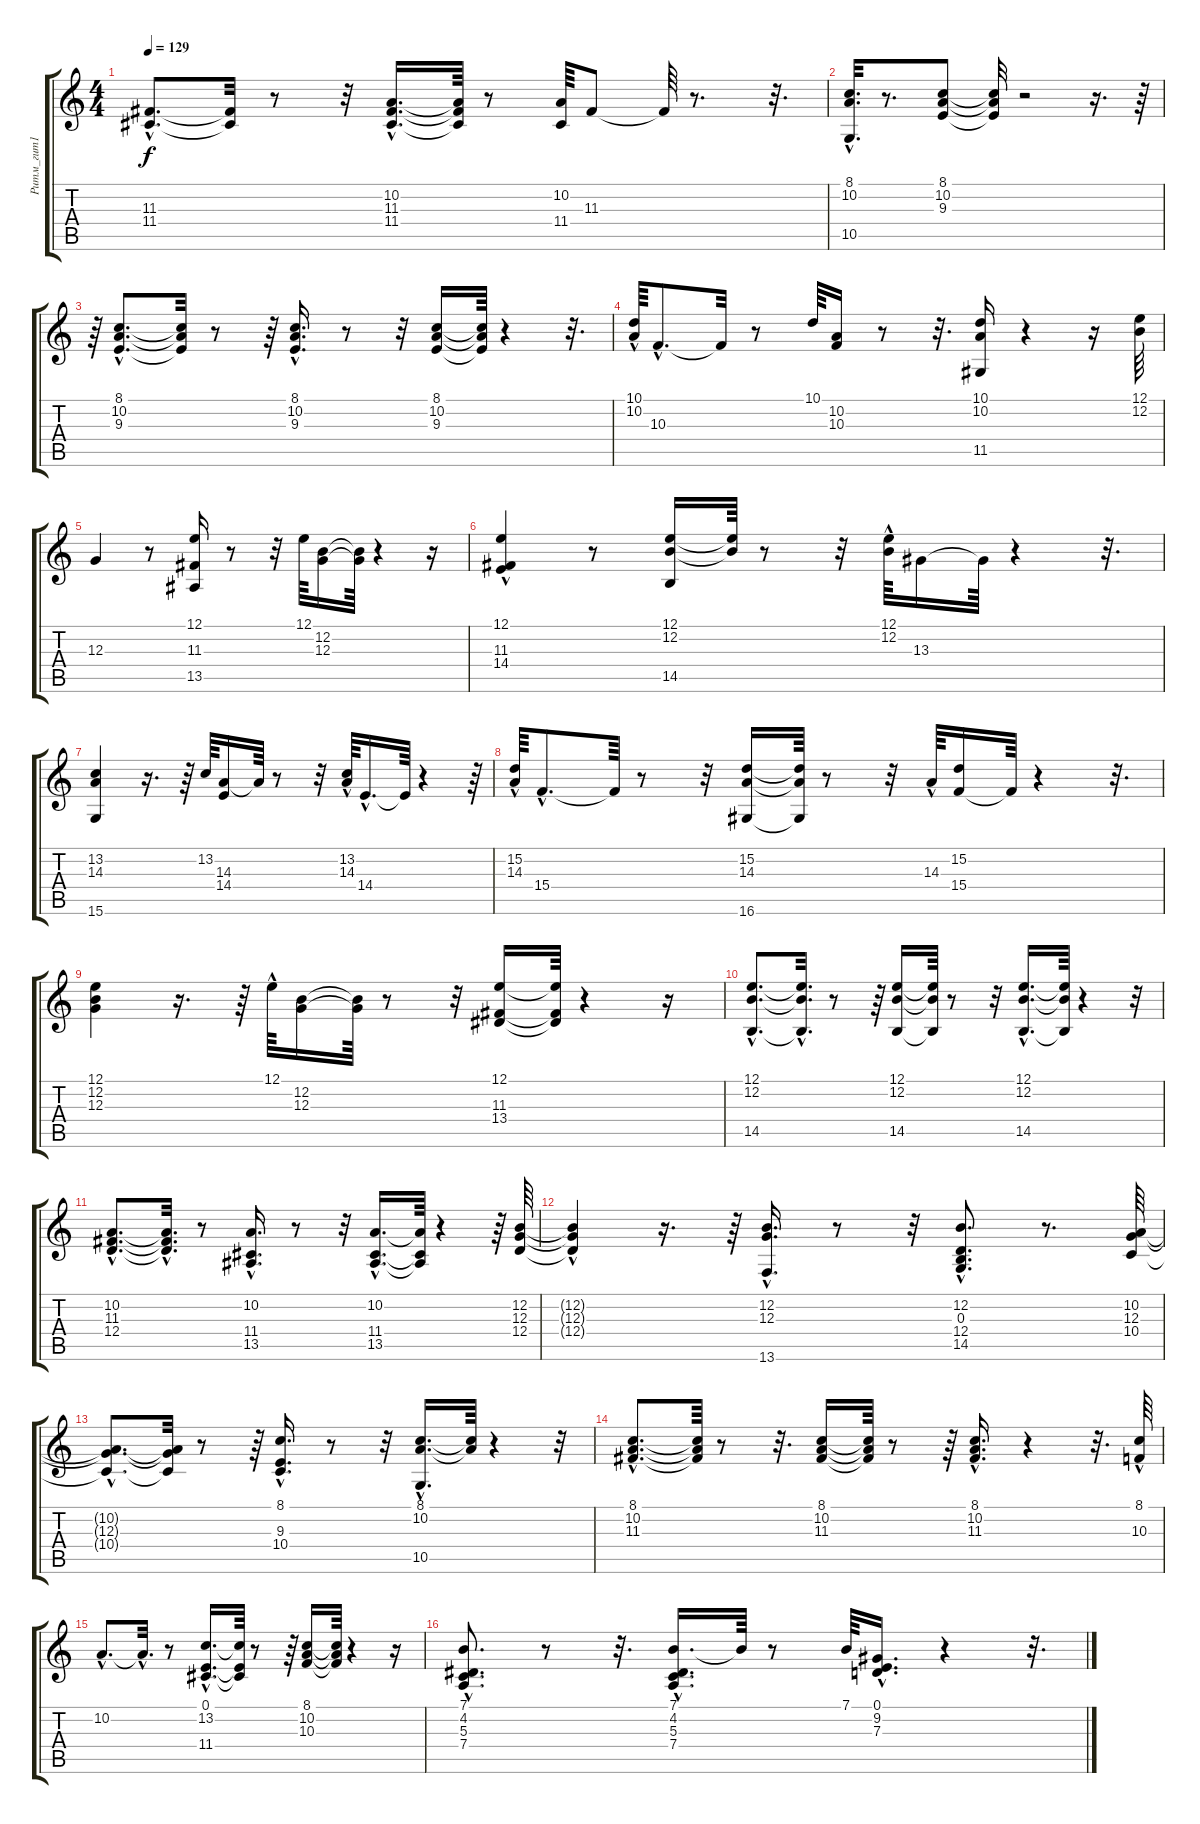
\track ("Ритм_гит1" "Ритм_гит1") {instrument lead5charang}
\staff {score tabs}
\tuning (E4 B3 G3 D3 A2 E2) {hide}
\ts (4 4)
\tempo 129
\clef g2
\ks c
(11.3{hac t} 11.4{hac t}).8{d dy f} (11.3{t} 11.4{t}).32 r.8 r.32 (10.2{hac} 11.3{hac} 11.4{hac}).16{d} (10.2{t} 11.3{t} 11.4{t}).64 r.8 (10.2 11.4).64 11.3.8 11.3{t}.64 r.8{d} r.32{d} |
(8.1{hac} 10.2{hac} 10.5{hac}).32{d} r.8{d} (8.1 10.2 9.3).8 (8.1{t} 10.2{t} 9.3{t}).32 r.2 r.16{d} r.64 |
r.64 (8.1{hac} 10.2{hac} 9.3{hac}).8{d} (8.1{t} 10.2{t} 9.3{t}).32 r.8 r.64 (8.1{hac} 10.2{hac} 9.3{hac}).16{d} r.8 r.32 (8.1 10.2 9.3).16 (8.1{t} 10.2{t} 9.3{t}).64 r.4 r.32{d} |
(10.1{hac} 10.2{hac}).64 10.3{hac}.8{d} 10.3{t}.32 r.8 10.1.64 (10.2 10.3).16 r.8 r.32{d} (10.1 10.2 11.5).16 r.4 r.16 (12.1 12.2).64 |
12.3.4 r.8 (12.1 11.3 13.5).16 r.8 r.32 12.1.64 (12.2 12.3).16 (12.2{t} 12.3{t}).64 r.4 r.16 |
(12.1 11.3{hac} 14.4{hac}).4 r.8 (12.1 12.2 14.5).16 (12.1{t} 12.2{t}).64 r.8 r.32 (12.1{hac} 12.2{hac}).64 13.3.16 13.3{t}.64 r.4 r.32{d} |
(13.2 14.3 15.6).4 r.16{d} r.64 13.2.64 (14.3 14.4).16 14.3{t}.64 r.8 r.32 (13.2{hac} 14.3{hac}).64 14.4{hac}.16{d} 14.4{t}.64 r.4 r.64 |
(15.2{hac} 14.3{hac}).64 15.4{hac}.8{d} 15.4{t}.64 r.8 r.32 (15.2 14.3 16.6).16 (15.2{t} 14.3{t} 16.6{t}).64 r.8 r.32 14.3{hac}.64 (15.2 15.4).16 15.4{t}.64 r.4 r.32{d} |
(12.1 12.2 12.3).4 r.16{d} r.64 12.1{hac}.64 (12.2 12.3).16 (12.2{t} 12.3{t}).64 r.8 r.32 (12.1 11.3 13.4).16 (12.1{t} 11.3{t} 13.4{t}).64 r.4 r.16 |
(12.1{hac} 12.2{hac} 14.5{hac}).8{d} (12.1{t} 12.2{hac t} 14.5{t}).32{d} r.8 r.64 (12.1 12.2 14.5).16 (12.1{t} 12.2{t} 14.5{t}).64 r.8 r.32 (12.1{hac} 12.2{hac} 14.5{hac}).16{d} (12.1{t} 12.2{t} 14.5{t}).64 r.4 r.32 |
(10.2{hac} 11.3{hac} 12.4{hac}).8{d} (10.2{hac t} 11.3{hac t} 12.4{hac t}).32{d} r.8 (10.2{hac} 11.4 13.5{hac}).16{d} r.8 r.32 (10.2{hac} 11.4{hac} 13.5{hac}).16{d} (10.2{t} 11.4{t} 13.5{t}).64 r.4 r.64 (12.2 12.3 12.4).64 |
(12.2{hac t} 12.3{hac t} 12.4{t}).4 r.16{d} r.64 (12.2{hac} 12.3{hac} 13.6{hac}).16{d} r.8 r.32 (12.2{hac} 0.3 12.4{hac} 14.5).8{d} r.8{d} (10.2 12.3 10.4).64 |
(10.2{hac t} 12.3{hac t} 10.4{hac t}).8{d} (10.2{t} 12.3{t} 10.4{t}).32 r.8 r.64 (8.1{hac} 9.3{hac} 10.4{hac}).16{d} r.8 r.32 (8.1{hac} 10.2{hac} 10.5{hac}).16{d} (8.1{t} 10.2{t}).64 r.4 r.32 |
(8.1{hac} 10.2{hac} 11.3{hac}).8{d} (8.1{t} 10.2{t} 11.3{t}).64 r.8 r.32{d} (8.1 10.2 11.3).16 (8.1{t} 10.2{t} 11.3{t}).64 r.8 r.64 (8.1{hac} 10.2{hac} 11.3{hac}).16{d} r.4 r.32{d} (8.1{hac} 10.3{hac}).64 |
10.2{hac}.8{d} 10.2{hac t}.32{d} r.8 (0.1{hac} 13.2{hac} 11.4{hac}).16{d} (0.1{t} 13.2{t} 11.4{t}).64 r.8 r.64 (8.1 10.2 10.3).16 (8.1{t} 10.2{t} 10.3{t}).64 r.4 r.16 |
(7.1{hac} 4.2 5.3{hac} 7.4{hac}).8{d} r.8 r.32{d} (7.1{hac} 4.2{hac} 5.3{hac} 7.4{hac}).16{d} 7.1{t}.64 r.8 7.1.64 (0.1 9.2{hac} 7.3{hac}).16{d} r.4 r.32{d}
